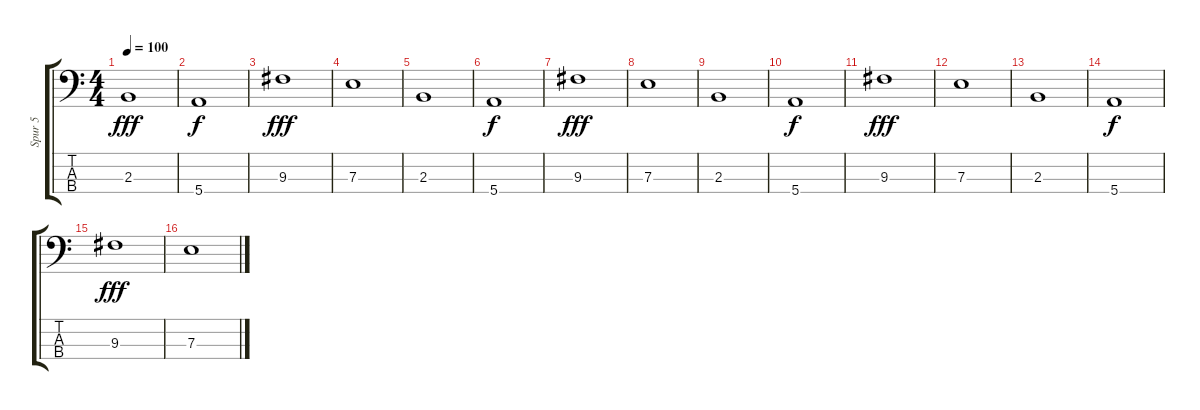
\track ("Spur 5" "Spur 5") {instrument electricbassfinger}
\staff {score tabs}
\tuning (G2 D2 A1 E1) {hide}
\ts (4 4)
\tempo 100
\clef f4
\ks c
2.3.1{dy fff} |
5.4.1{dy f} |
9.3.1{dy fff} |
7.3.1 |
2.3.1 |
5.4.1{dy f} |
9.3.1{dy fff} |
7.3.1 |
2.3.1 |
5.4.1{dy f} |
9.3.1{dy fff} |
7.3.1 |
2.3.1 |
5.4.1{dy f} |
9.3.1{dy fff} |
7.3.1
